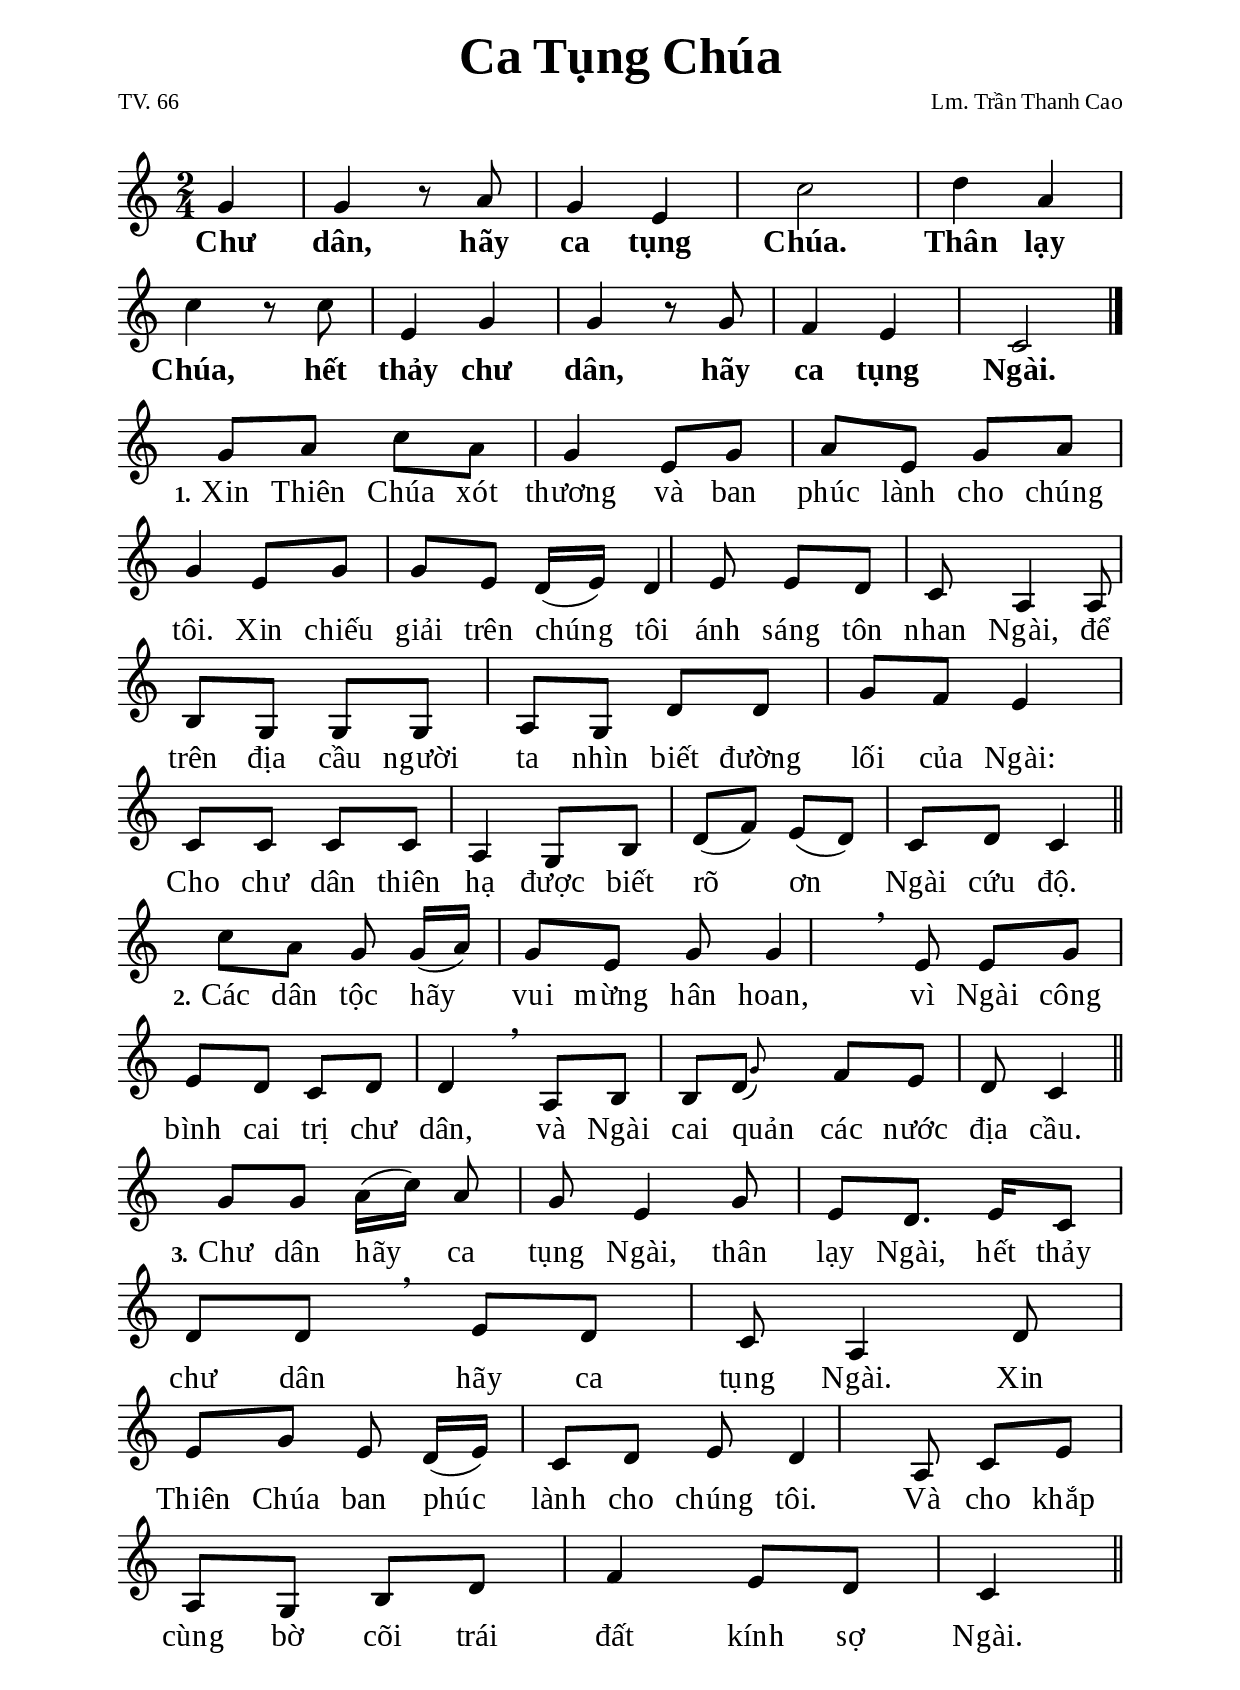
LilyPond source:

% Cài đặt chung
\version "2.20.0"
\include "english.ly"

\header {
  title = \markup { \fontsize #3 "Ca Tụng Chúa" }
  poet = "TV. 66"
  composer = "Lm. Trần Thanh Cao"
  arranger = " "
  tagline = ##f
}

\paper {
  #(set-paper-size "a4")
  top-margin = 10\mm
  bottom-margin = 10\mm
  left-margin = 20\mm
  right-margin = 20\mm
  indent = #0
  #(define fonts
    (make-pango-font-tree
      "Liberation Serif"
      "Liberation Serif"
      "Liberation Serif"
      (/ 20 20)))
  page-count = #1
}

% Nhạc điệp khúc
nhacDiepKhuc= \relative c'' {
  \partial 4 g4 |
  g r8 a |
  g4 e |
  c'2 |
  d4 a |
  c4 r8 c |
  e,4 g |
  g r8 g |
  f4 e |
  c2 \bar "|."
}

% Nhạc phiên khúc
nhacPhienKhucMot = \relative c'' {
  g8 a c a g4 e8 g a e g a g4
  e8 g g e d16 ([e]) d4
  e8 e d c a4
  a8 b g g g a g d' d g f e4
  c8 c c c a4 g8 b d ([f]) e ([d]) c d c4 \bar "||"
}


nhacPhienKhucHai = \relative c'' {
  #(define afterGraceFraction (cons 1 4))
  c8 a g g16 ([a]) g8 e g g4 \breathe
  e8 e g e d c d d4 \breathe
  a8 b b
  \afterGrace d8 (\tweak font-size #-4 g)
  f e d c4 \bar "||"
}

nhacPhienKhucBa = \relative c'' {
  g8 g a16 ([c]) a8 g e4
  g8 e d8. e16 c8 d d \breathe
  e8 d c a4 d8 e g e d16 ([e]) c8 d e d4
  a8 c e a, g b d f4 e8 d c4 \bar "||"
}

% Lời điệp khúc
loiDiepKhuc = \lyricmode {
  Chư dân, hãy ca tụng Chúa.
  Thân lạy Chúa,
  hết thảy chư dân, hãy ca tụng Ngài.
}

% Lời phiên khúc
loiPhienKhucMot = \lyricmode {
  \set stanza = #"1."
  Xin Thiên Chúa xót thương
  và ban phúc lành cho chúng tôi.
  Xin chiếu giải trên chúng tôi ánh sáng tôn nhan Ngài,
  để trên địa cầu người ta nhìn biết đường lối của Ngài:
  Cho chư dân thiên hạ được biết rõ ơn Ngài cứu độ.
}

loiPhienKhucHai = \lyricmode {
  \set stanza = #"2."
  Các dân tộc hãy vui mừng hân hoan,
  vì Ngài công bình cai trị chư dân,
  và Ngài cai quản các nước địa cầu.
}

loiPhienKhucBa = \lyricmode {
  \set stanza = #"3."
  Chư dân hãy ca tụng Ngài,
  thân lạy Ngài, hết thảy chư dân hãy ca tụng Ngài.
  Xin Thiên Chúa ban phúc lành cho chúng tôi.
  Và cho khắp cùng bờ cõi trái đất kính sợ Ngài.
}

% Dàn trang
\score {
  \new ChoirStaff <<
    \new Staff = diepKhuc \with {
        \consists "Merge_rests_engraver"
        \magnifyStaff #(magstep +1)
      }
      <<
      \new Voice = beSop {
        \key c \major \time 2/4 \stemNeutral \nhacDiepKhuc
      }
    >>
    \new Lyrics \lyricsto beSop \loiDiepKhuc
  >>
  \layout {
    \override Lyrics.LyricText.font-series = #'bold
    \override Lyrics.LyricText.font-size = #+3
    \override Lyrics.LyricSpace.minimum-distance = #2.0
    \override Score.BarNumber.break-visibility = ##(#f #f #f)
    \override Score.SpacingSpanner.uniform-stretching = ##t
  }
}

\score {
  \new ChoirStaff <<
    \new Staff = phienKhuc \with {
        \magnifyStaff #(magstep +1)
      }
      <<
      \new Voice = beSop {
        \key c \major \time 2/4 \nhacPhienKhucMot
      }
    >>
    \new Lyrics \lyricsto beSop \loiPhienKhucMot
  >>
  \layout {
    \override Staff.TimeSignature.transparent = ##t
    \override Lyrics.LyricText.font-size = #+3
    \override Lyrics.LyricSpace.minimum-distance = #2.0
    \override Score.BarNumber.break-visibility = ##(#f #f #f)
    \override Score.SpacingSpanner.uniform-stretching = ##t
    \set Score.barAlways = ##t
    \set Score.defaultBarType = ""
  } 
}

\score {
  \new ChoirStaff <<
    \new Staff = phienKhuc \with {
        \magnifyStaff #(magstep +1)
      }
      <<
      \new Voice = beSop {
        \key c \major \time 2/4 \nhacPhienKhucHai
      }
    >>
    \new Lyrics \lyricsto beSop \loiPhienKhucHai
  >>
  \layout {
    \override Staff.TimeSignature.transparent = ##t
    \override Lyrics.LyricText.font-size = #+3
    \override Lyrics.LyricSpace.minimum-distance = #2.0
    \override Score.BarNumber.break-visibility = ##(#f #f #f)
    \override Score.SpacingSpanner.uniform-stretching = ##t
    \set Score.barAlways = ##t
    \set Score.defaultBarType = ""
  } 
}

\score {
  \new ChoirStaff <<
    \new Staff = phienKhuc \with {
        \magnifyStaff #(magstep +1)
      }
      <<
      \new Voice = beSop {
        \key c \major \time 2/4 \nhacPhienKhucBa
      }
    >>
    \new Lyrics \lyricsto beSop \loiPhienKhucBa
  >>
  \layout {
    \override Staff.TimeSignature.transparent = ##t
    \override Lyrics.LyricText.font-size = #+3
    \override Lyrics.LyricSpace.minimum-distance = #2.0
    \override Score.BarNumber.break-visibility = ##(#f #f #f)
    \override Score.SpacingSpanner.uniform-stretching = ##t
    \set Score.barAlways = ##t
    \set Score.defaultBarType = ""
  } 
}
